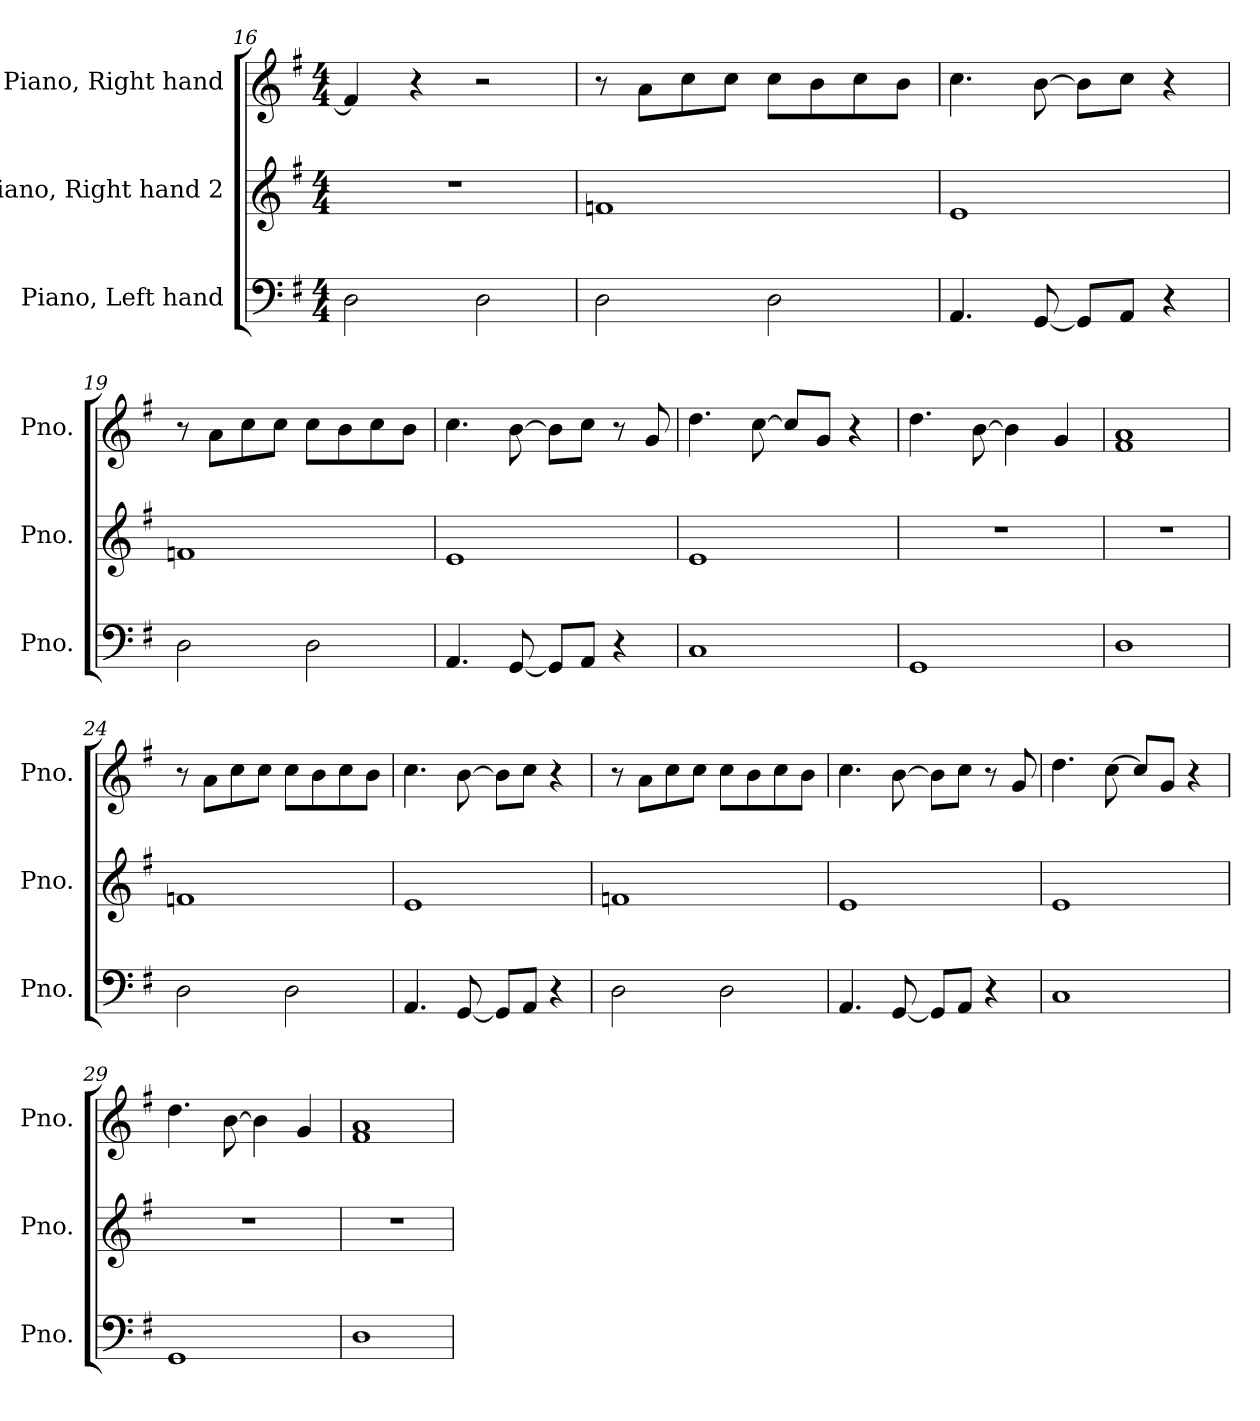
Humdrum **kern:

**kern	**kern	**kern
*part3	*part2	*part1
*staff3	*staff2	*staff1
*I"Piano, Left hand	*I"Piano, Right hand 2	*I"Piano, Right hand
*I'Pno.	*I'Pno.	*I'Pno.
*clefF4	*clefG2	*clefG2
*k[f#]	*k[f#]	*k[f#]
*M4/4	*M4/4	*M4/4
=16	=16	=16
2D\	1r	4f#/]
.	.	4r
2D\	.	2r
=17	=17	=17
2D\	1fn	8r
.	.	8a\L
.	.	8cc\
.	.	8cc\J
2D\	.	8cc\L
.	.	8b\
.	.	8cc\
.	.	8b\J
!!LO:PB:g=z
=18	=18	=18
4.AA/	1e	4.cc\
[8GG/	.	[8b\
8GG/L]	.	8b\L]
8AA/J	.	8cc\J
4r	.	4r
=19	=19	=19
2D\	1fn	8r
.	.	8a\L
.	.	8cc\
.	.	8cc\J
2D\	.	8cc\L
.	.	8b\
.	.	8cc\
.	.	8b\J
=20	=20	=20
4.AA/	1e	4.cc\
[8GG/	.	[8b\
8GG/L]	.	8b\L]
8AA/J	.	8cc\J
4r	.	8r
.	.	8g/
=21	=21	=21
1C	1e	4.dd\
.	.	[8cc\
.	.	8cc/L]
.	.	8g/J
.	.	4r
=22	=22	=22
1GG	1r	4.dd\
.	.	[8b\
.	.	4b\]
.	.	4g/
=23	=23	=23
1D	1r	1f# 1a
!!LO:LB:g=z
=24	=24	=24
2D\	1fn	8r
.	.	8a\L
.	.	8cc\
.	.	8cc\J
2D\	.	8cc\L
.	.	8b\
.	.	8cc\
.	.	8b\J
=25	=25	=25
4.AA/	1e	4.cc\
[8GG/	.	[8b\
8GG/L]	.	8b\L]
8AA/J	.	8cc\J
4r	.	4r
=26	=26	=26
2D\	1fn	8r
.	.	8a\L
.	.	8cc\
.	.	8cc\J
2D\	.	8cc\L
.	.	8b\
.	.	8cc\
.	.	8b\J
=27	=27	=27
4.AA/	1e	4.cc\
[8GG/	.	[8b\
8GG/L]	.	8b\L]
8AA/J	.	8cc\J
4r	.	8r
.	.	8g/
=28	=28	=28
1C	1e	4.dd\
.	.	[8cc\
.	.	8cc/L]
.	.	8g/J
.	.	4r
=29	=29	=29
1GG	1r	4.dd\
.	.	[8b\
.	.	4b\]
.	.	4g/
!!LO:LB:g=z
=30	=30	=30
1D	1r	1f# 1a
=	=	=
*-	*-	*-
